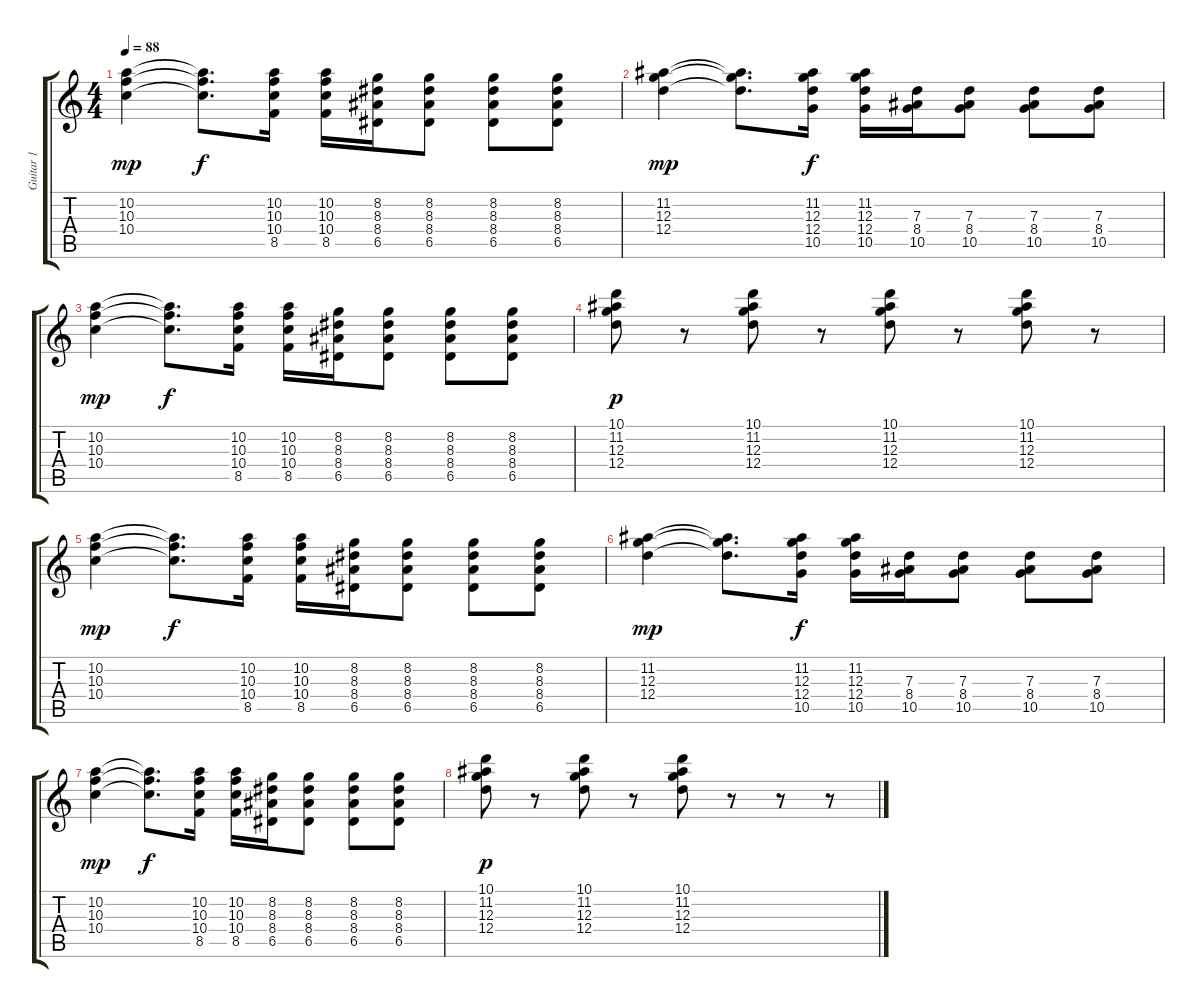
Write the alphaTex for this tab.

\track ("Guitar 1" "Guitar 1") {instrument overdrivenguitar}
\staff {score tabs}
\tuning (E4 B3 G3 D3 A2 E2) {hide}
\ts (4 4)
\tempo 88
\clef g2
\ks c
(10.2 10.3 10.4).4{dy mp} (10.2{t} 10.3{t} 10.4{t}).8{d dy f} (10.2 10.3 10.4 8.5).16 (10.2 10.3 10.4 8.5).16 (8.2 8.3 8.4 6.5).16 (8.2 8.3 8.4 6.5).8 (8.2 8.3 8.4 6.5).8 (8.2 8.3 8.4 6.5).8 |
(11.2 12.3 12.4).4{dy mp} (11.2{t} 12.3{t} 12.4{t}).8{d} (11.2 12.3 12.4 10.5).16{dy f} (11.2 12.3 12.4 10.5).16 (7.3 8.4 10.5).16 (7.3 8.4 10.5).8 (7.3 8.4 10.5).8 (7.3 8.4 10.5).8 |
(10.2 10.3 10.4).4{dy mp} (10.2{t} 10.3{t} 10.4{t}).8{d dy f} (10.2 10.3 10.4 8.5).16 (10.2 10.3 10.4 8.5).16 (8.2 8.3 8.4 6.5).16 (8.2 8.3 8.4 6.5).8 (8.2 8.3 8.4 6.5).8 (8.2 8.3 8.4 6.5).8 |
(10.1 11.2 12.3 12.4).8{dy p} r.8 (10.1 11.2 12.3 12.4).8 r.8 (10.1 11.2 12.3 12.4).8 r.8 (10.1 11.2 12.3 12.4).8 r.8 |
(10.2 10.3 10.4).4{dy mp} (10.2{t} 10.3{t} 10.4{t}).8{d dy f} (10.2 10.3 10.4 8.5).16 (10.2 10.3 10.4 8.5).16 (8.2 8.3 8.4 6.5).16 (8.2 8.3 8.4 6.5).8 (8.2 8.3 8.4 6.5).8 (8.2 8.3 8.4 6.5).8 |
(11.2 12.3 12.4).4{dy mp} (11.2{t} 12.3{t} 12.4{t}).8{d} (11.2 12.3 12.4 10.5).16{dy f} (11.2 12.3 12.4 10.5).16 (7.3 8.4 10.5).16 (7.3 8.4 10.5).8 (7.3 8.4 10.5).8 (7.3 8.4 10.5).8 |
(10.2 10.3 10.4).4{dy mp} (10.2{t} 10.3{t} 10.4{t}).8{d dy f} (10.2 10.3 10.4 8.5).16 (10.2 10.3 10.4 8.5).16 (8.2 8.3 8.4 6.5).16 (8.2 8.3 8.4 6.5).8 (8.2 8.3 8.4 6.5).8 (8.2 8.3 8.4 6.5).8 |
(10.1 11.2 12.3 12.4).8{dy p} r.8 (10.1 11.2 12.3 12.4).8 r.8 (10.1 11.2 12.3 12.4).8 r.8 r.8 r.8
